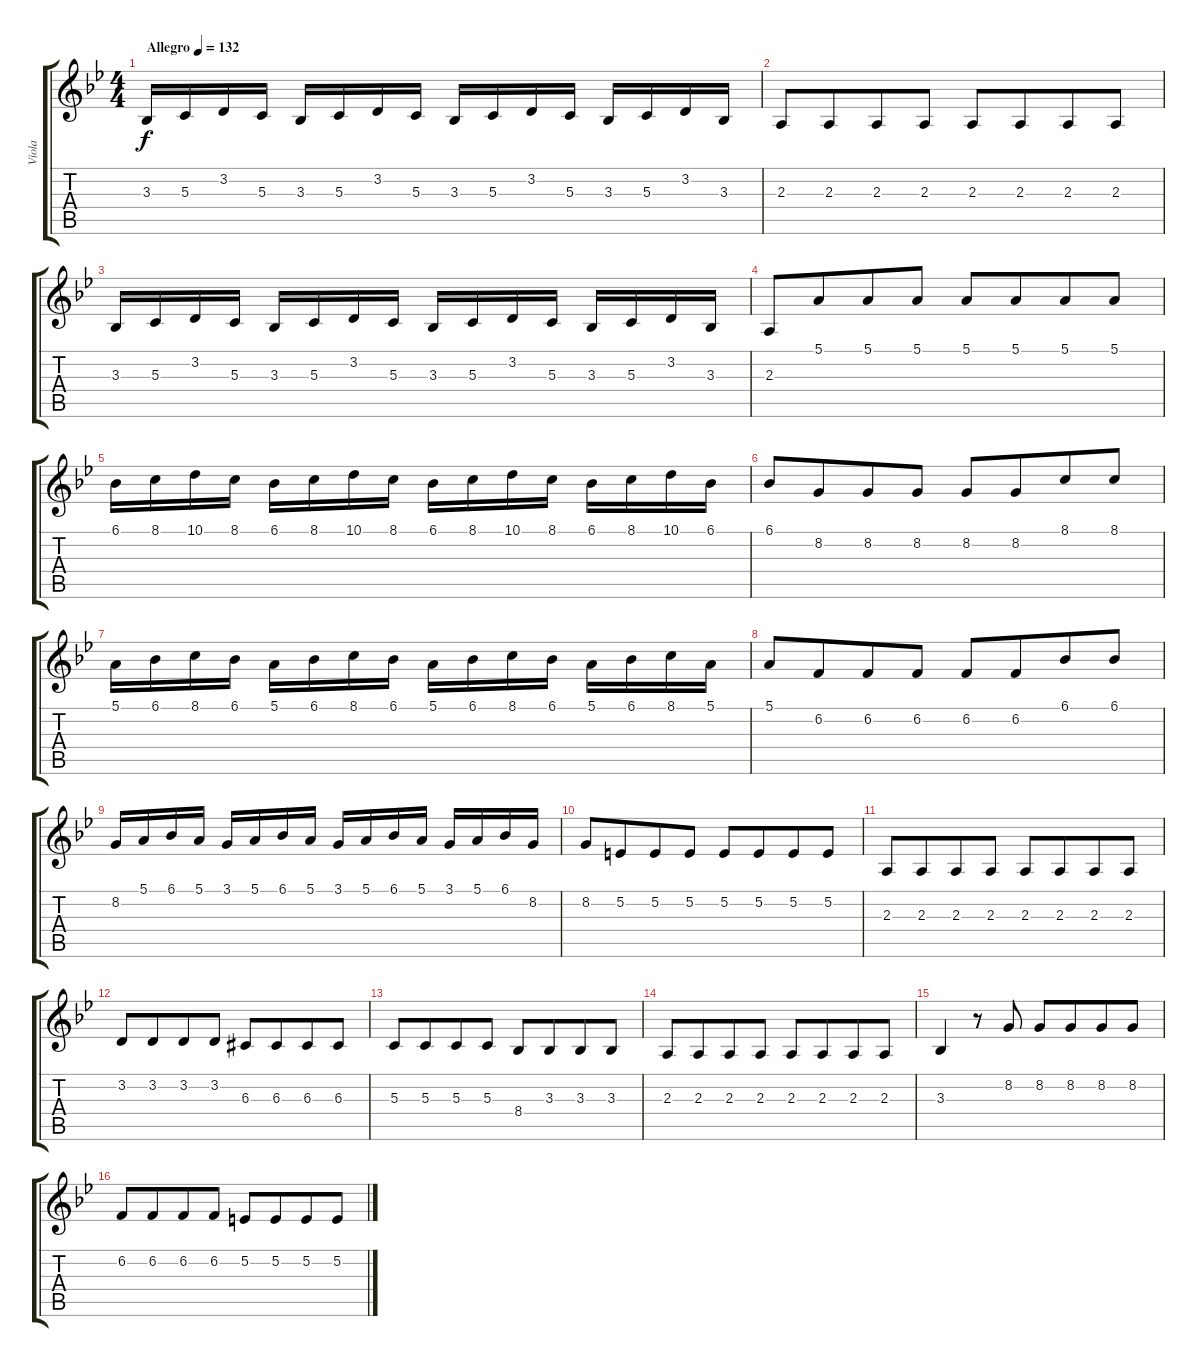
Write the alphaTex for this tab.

\track ("Viola" "Viola") {instrument stringensemble1}
\staff {score tabs}
\tuning (E4 B3 G3 D3 A2 E2) {hide}
\ts (4 4)
\tempo (132 "Allegro")
\clef g2
\ks gminor
3.3.16{dy f instrument stringensemble1} 5.3.16 3.2.16 5.3.16 3.3.16 5.3.16 3.2.16 5.3.16 3.3.16 5.3.16 3.2.16 5.3.16 3.3.16{beam Up} 5.3.16{beam Up} 3.2.16{beam Up} 3.3.16{beam Up} |
2.3.8 2.3.8{beam merge} 2.3.8 2.3.8 2.3.8 2.3.8{beam merge} 2.3.8 2.3.8 |
3.3.16 5.3.16 3.2.16 5.3.16 3.3.16 5.3.16 3.2.16 5.3.16 3.3.16 5.3.16 3.2.16 5.3.16 3.3.16{beam Up} 5.3.16{beam Up} 3.2.16{beam Up} 3.3.16{beam Up} |
2.3.8 5.1.8{beam merge} 5.1.8 5.1.8 5.1.8 5.1.8{beam merge} 5.1.8 5.1.8 |
6.1.16 8.1.16 10.1.16 8.1.16 6.1.16 8.1.16 10.1.16 8.1.16 6.1.16 8.1.16 10.1.16 8.1.16 6.1.16 8.1.16 10.1.16 6.1.16 |
6.1.8 8.2.8{beam merge} 8.2.8 8.2.8 8.2.8 8.2.8{beam merge} 8.1.8 8.1.8 |
5.1.16 6.1.16 8.1.16 6.1.16 5.1.16 6.1.16 8.1.16 6.1.16 5.1.16 6.1.16 8.1.16 6.1.16 5.1.16 6.1.16 8.1.16 5.1.16 |
5.1.8 6.2.8{beam merge} 6.2.8 6.2.8 6.2.8 6.2.8{beam merge} 6.1.8 6.1.8 |
8.2.16 5.1.16 6.1.16 5.1.16 3.1.16 5.1.16 6.1.16 5.1.16 3.1.16 5.1.16 6.1.16 5.1.16 3.1.16 5.1.16 6.1.16 8.2.16 |
8.2.8 5.2.8{beam merge} 5.2.8 5.2.8 5.2.8{beam merge} 5.2.8{beam merge} 5.2.8 5.2.8 |
2.3.8 2.3.8{beam merge} 2.3.8 2.3.8 2.3.8 2.3.8{beam merge} 2.3.8 2.3.8 |
3.2.8 3.2.8{beam merge} 3.2.8 3.2.8 6.3{acc #}.8 6.3{acc #}.8{beam merge} 6.3{acc #}.8 6.3{acc #}.8 |
5.3.8 5.3.8{beam merge} 5.3.8 5.3.8 8.4.8 3.3.8{beam merge} 3.3.8 3.3.8 |
2.3.8 2.3.8{beam merge} 2.3.8 2.3.8 2.3.8 2.3.8{beam merge} 2.3.8 2.3.8 |
3.3.4 r.8 8.2.8 8.2.8{beam merge} 8.2.8{beam merge} 8.2.8{beam merge} 8.2.8 |
6.2.8{beam merge} 6.2.8{beam merge} 6.2.8{beam merge} 6.2.8 5.2.8{beam merge} 5.2.8{beam merge} 5.2.8 5.2.8
